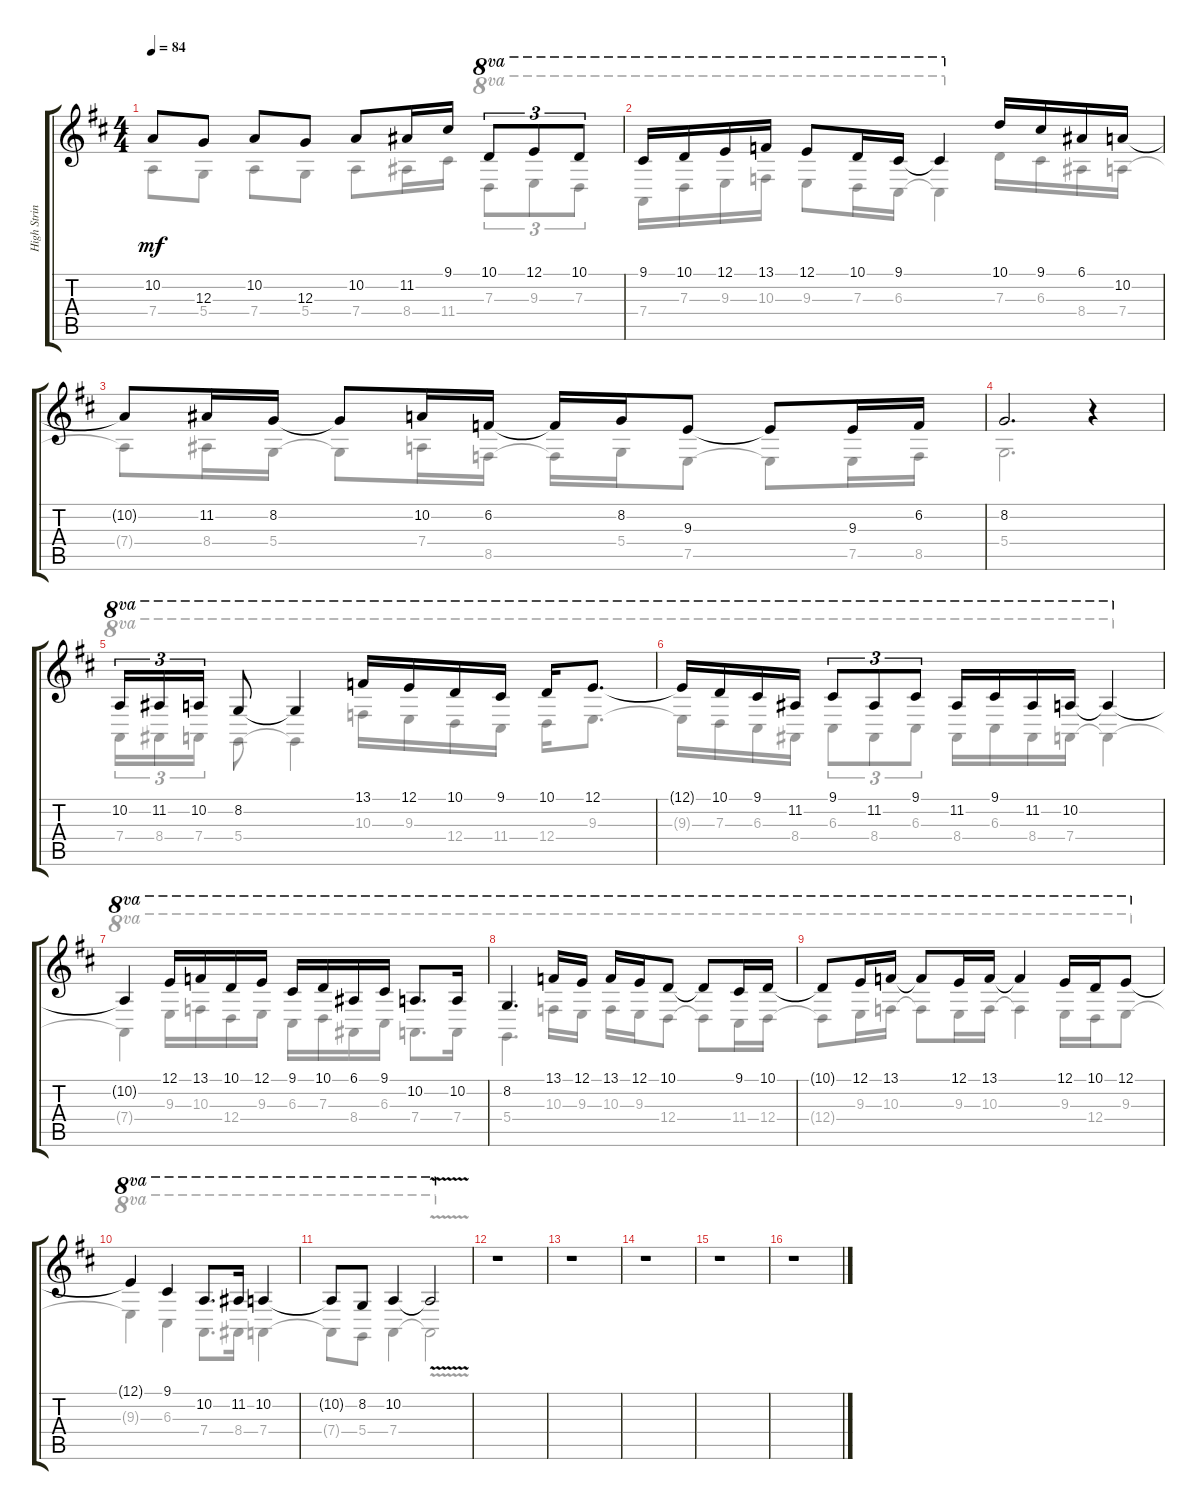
\track ("High Strings" "High Strin") {instrument stringensemble1}
\staff {score tabs}
\tuning (E4 B3 G3 D3 A2 E2) {hide}
\voice
\ts (4 4)
\tempo 84
\clef g2
\ks d
10.2.8{dy mf} 12.3.8 10.2.8 12.3.8 10.2.8 11.2.16 9.1.16 10.1.8{tu (3 2) ot 8va} 12.1.8{tu (3 2) ot 8va} 10.1.8{tu (3 2) ot 8va} |
9.1.16{ot 8va} 10.1.16{ot 8va} 12.1.16{ot 8va} 13.1.16{ot 8va} 12.1.8{ot 8va} 10.1.16{ot 8va} 9.1.16{ot 8va} 9.1{t}.4{ot 8va} 10.1.16 9.1.16 6.1.16 10.2.16 |
10.2{t}.8 11.2.16 8.2.16 8.2{t}.8 10.2.16 6.2.16 6.2{t}.16 8.2.16 9.3.8 9.3{t}.8 9.3.16 6.2.16 |
8.2.2{d} r.4 |
10.2.16{tu (3 2) ot 8va} 11.2.16{tu (3 2) ot 8va} 10.2.16{tu (3 2) ot 8va} 8.2.8{ot 8va} 8.2{t}.4{ot 8va} 13.1.16{ot 8va} 12.1.16{ot 8va} 10.1.16{ot 8va} 9.1.16{ot 8va} 10.1.16{ot 8va} 12.1.8{d ot 8va} |
12.1{t}.16{ot 8va} 10.1.16{ot 8va} 9.1.16{ot 8va} 11.2.16{ot 8va} 9.1.8{tu (3 2) ot 8va} 11.2.8{tu (3 2) ot 8va} 9.1.8{tu (3 2) ot 8va} 11.2.16{ot 8va} 9.1.16{ot 8va} 11.2.16{ot 8va} 10.2.16{ot 8va} 10.2{t}.4{ot 8va} |
10.2{t}.4{ot 8va} 12.1.16{ot 8va} 13.1.16{ot 8va} 10.1.16{ot 8va} 12.1.16{ot 8va} 9.1.16{ot 8va} 10.1.16{ot 8va} 6.1.16{ot 8va} 9.1.16{ot 8va} 10.2.8{d ot 8va} 10.2.16{ot 8va} |
8.2.4{d ot 8va} 13.1.16{ot 8va} 12.1.16{ot 8va} 13.1.16{ot 8va} 12.1.16{ot 8va} 10.1.8{ot 8va} 10.1{t}.8{ot 8va} 9.1.16{ot 8va} 10.1.16{ot 8va} |
10.1{t}.8{ot 8va} 12.1.16{ot 8va} 13.1.16{ot 8va} 13.1{t}.8{ot 8va} 12.1.16{ot 8va} 13.1.16{ot 8va} 13.1{t}.4{ot 8va} 12.1.16{ot 8va} 10.1.16{ot 8va} 12.1.8{ot 8va} |
12.1{t}.4{ot 8va} 9.1.4{ot 8va} 10.2.8{d ot 8va} 11.2.16{ot 8va} 10.2.4{ot 8va} |
10.2{t}.8{ot 8va} 8.2.8{ot 8va} 10.2.4{ot 8va} 10.2{v t}.2{ot 8va} |
r.1 |
r.1 |
r.1 |
r.1 |
r.1
\voice
\clef g2
\ottava regular
\simile none
\ks d
7.4.8{dy mf} 5.4.8 7.4.8 5.4.8 7.4.8 8.4.16 11.4.16 7.3.8{tu (3 2) ot 8va} 9.3.8{tu (3 2) ot 8va} 7.3.8{tu (3 2) ot 8va} |
7.4.16{ot 8va} 7.3.16{ot 8va} 9.3.16{ot 8va} 10.3.16{ot 8va} 9.3.8{ot 8va} 7.3.16{ot 8va} 6.3.16{ot 8va} 6.3{t}.4{ot 8va} 7.3.16 6.3.16 8.4.16 7.4.16 |
7.4{t}.8 8.4.16 5.4.16 5.4{t}.8 7.4.16 8.5.16 8.5{t}.16 5.4.16 7.5.8 7.5{t}.8 7.5.16 8.5.16 |
5.4.2{d} r.4 |
7.4.16{tu (3 2) ot 8va} 8.4.16{tu (3 2) ot 8va} 7.4.16{tu (3 2) ot 8va} 5.4.8{ot 8va} 5.4{t}.4{ot 8va} 10.3.16{ot 8va} 9.3.16{ot 8va} 12.4.16{ot 8va} 11.4.16{ot 8va} 12.4.16{ot 8va} 9.3.8{d ot 8va} |
9.3{t}.16{ot 8va} 7.3.16{ot 8va} 6.3.16{ot 8va} 8.4.16{ot 8va} 6.3.8{tu (3 2) ot 8va} 8.4.8{tu (3 2) ot 8va} 6.3.8{tu (3 2) ot 8va} 8.4.16{ot 8va} 6.3.16{ot 8va} 8.4.16{ot 8va} 7.4.16{ot 8va} 7.4{t}.4{ot 8va} |
7.4{t}.4{ot 8va} 9.3.16{ot 8va} 10.3.16{ot 8va} 12.4.16{ot 8va} 9.3.16{ot 8va} 6.3.16{ot 8va} 7.3.16{ot 8va} 8.4.16{ot 8va} 6.3.16{ot 8va} 7.4.8{d ot 8va} 7.4.16{ot 8va} |
5.4.4{d ot 8va} 10.3.16{ot 8va} 9.3.16{ot 8va} 10.3.16{ot 8va} 9.3.16{ot 8va} 12.4.8{ot 8va} 12.4{t}.8{ot 8va} 11.4.16{ot 8va} 12.4.16{ot 8va} |
12.4{t}.8{ot 8va} 9.3.16{ot 8va} 10.3.16{ot 8va} 10.3{t}.8{ot 8va} 9.3.16{ot 8va} 10.3.16{ot 8va} 10.3{t}.4{ot 8va} 9.3.16{ot 8va} 12.4.16{ot 8va} 9.3.8{ot 8va} |
9.3{t}.4{ot 8va} 6.3.4{ot 8va} 7.4.8{d ot 8va} 8.4.16{ot 8va} 7.4.4{ot 8va} |
7.4{t}.8{ot 8va} 5.4.8{ot 8va} 7.4.4{ot 8va} 7.4{v t}.2{ot 8va} |
|
|
|
|
